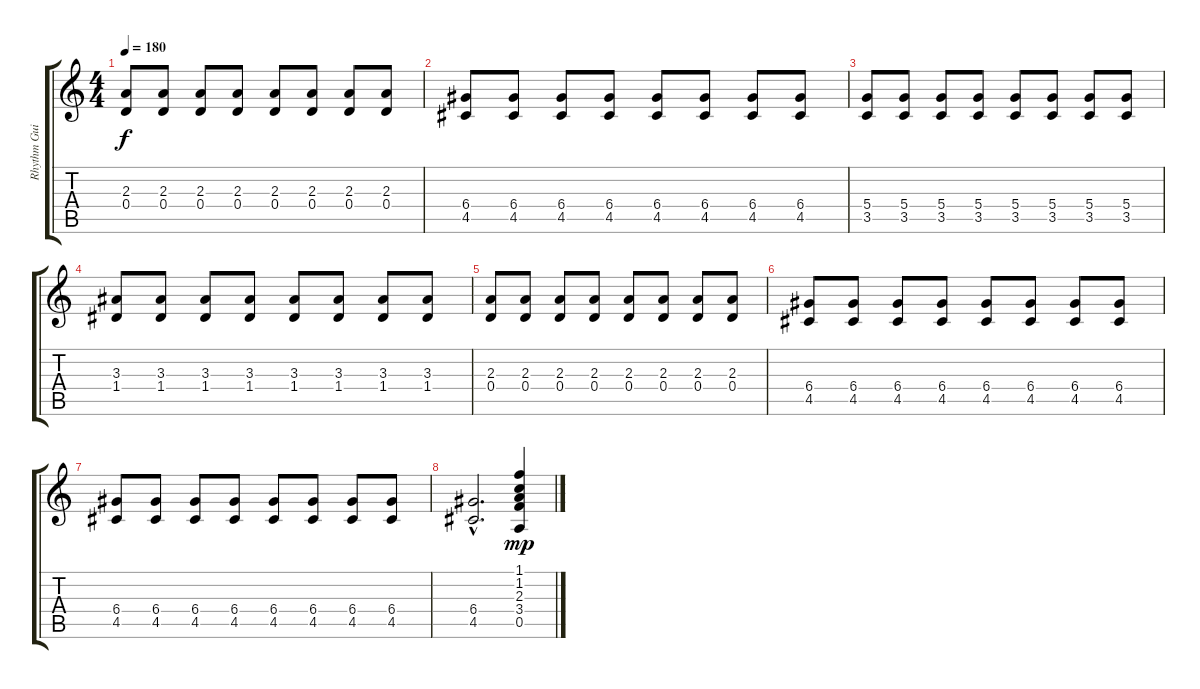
\track ("Rhythm Guitar" "Rhythm Gui") {instrument distortionguitar}
\staff {score tabs}
\tuning (E4 B3 G3 D3 A2 E2) {hide}
\ts (4 4)
\tempo 180
\clef g2
\ks c
(2.3 0.4).8{dy f} (2.3 0.4).8 (2.3 0.4).8 (2.3 0.4).8 (2.3 0.4).8 (2.3 0.4).8 (2.3 0.4).8 (2.3 0.4).8 |
(6.4 4.5).8 (6.4 4.5).8 (6.4 4.5).8 (6.4 4.5).8 (6.4 4.5).8 (6.4 4.5).8 (6.4 4.5).8 (6.4 4.5).8 |
(5.4 3.5).8 (5.4 3.5).8 (5.4 3.5).8 (5.4 3.5).8 (5.4 3.5).8 (5.4 3.5).8 (5.4 3.5).8 (5.4 3.5).8 |
(3.3 1.4).8 (3.3 1.4).8 (3.3 1.4).8 (3.3 1.4).8 (3.3 1.4).8 (3.3 1.4).8 (3.3 1.4).8 (3.3 1.4).8 |
(2.3 0.4).8 (2.3 0.4).8 (2.3 0.4).8 (2.3 0.4).8 (2.3 0.4).8 (2.3 0.4).8 (2.3 0.4).8 (2.3 0.4).8 |
(6.4 4.5).8 (6.4 4.5).8 (6.4 4.5).8 (6.4 4.5).8 (6.4 4.5).8 (6.4 4.5).8 (6.4 4.5).8 (6.4 4.5).8 |
(6.4 4.5).8 (6.4 4.5).8 (6.4 4.5).8 (6.4 4.5).8 (6.4 4.5).8 (6.4 4.5).8 (6.4 4.5).8 (6.4 4.5).8 |
(6.4{hac} 4.5{hac}).2{d} (1.1 1.2 2.3 3.4 0.5).4{dy mp}
